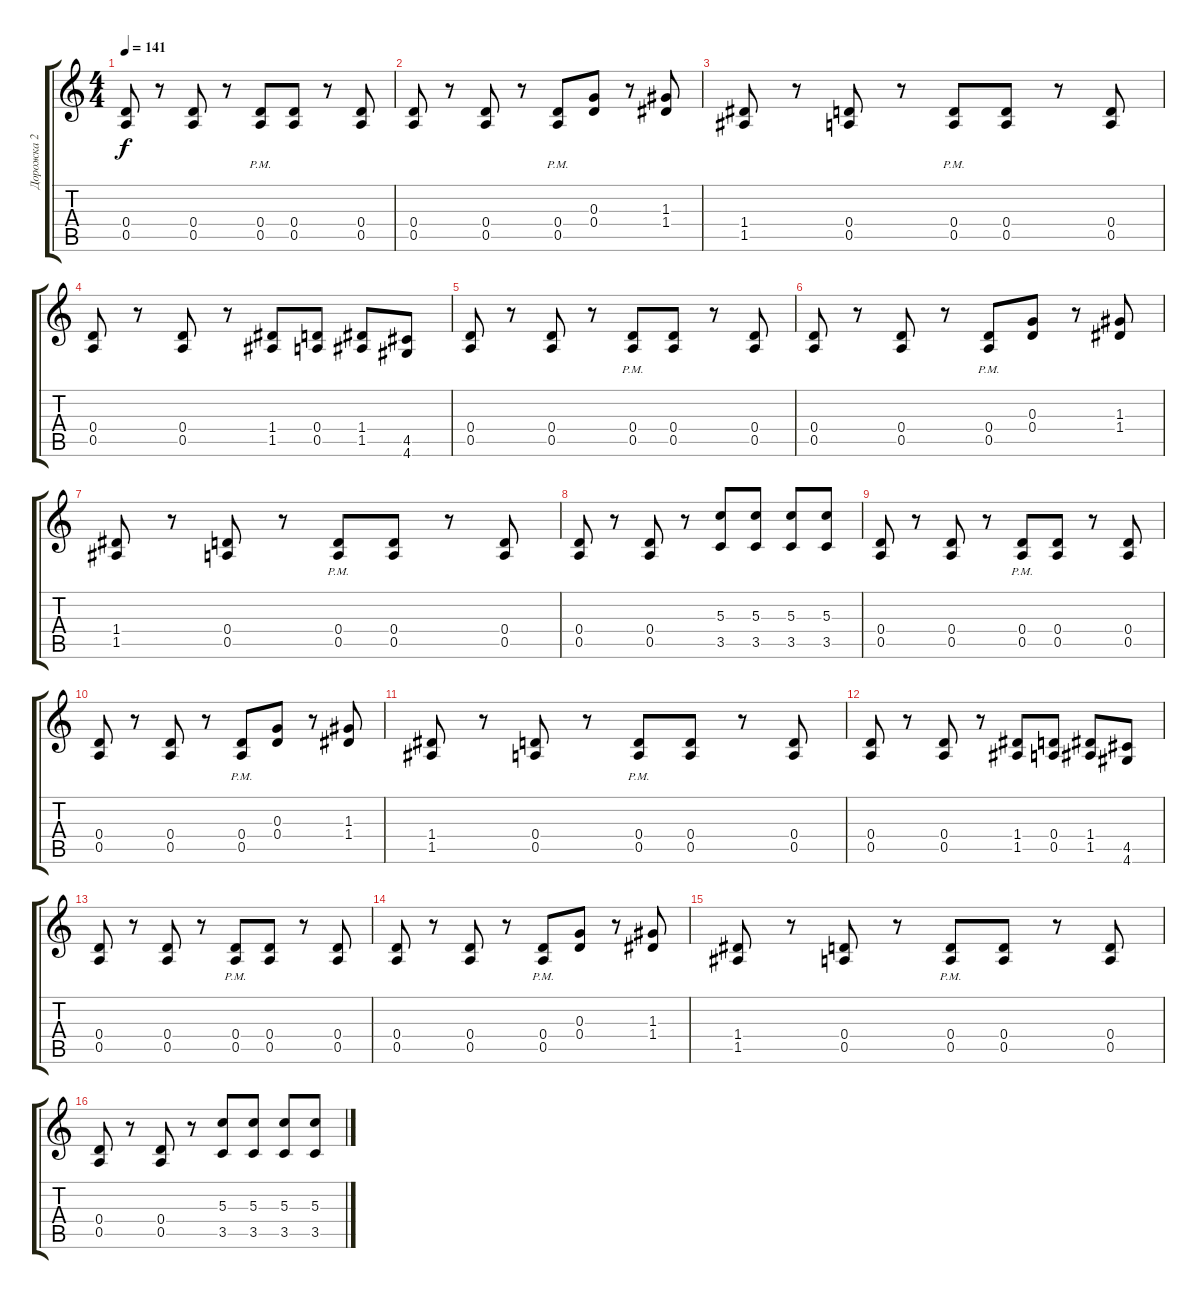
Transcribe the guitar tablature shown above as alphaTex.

\track ("Дорожка 2" "Дорожка 2") {instrument distortionguitar}
\staff {score tabs}
\tuning (E4 B3 G3 D3 A2 E2) {hide}
\ts (4 4)
\tempo 141
\clef g2
\ks c
(0.4 0.5).8{dy f} r.8 (0.4 0.5).8 r.8 (0.4 0.5{pm}).8 (0.4 0.5).8 r.8 (0.4 0.5).8 |
(0.4 0.5).8 r.8 (0.4 0.5).8 r.8 (0.4 0.5{pm}).8 (0.3 0.4).8 r.8 (1.3 1.4).8 |
(1.4 1.5).8 r.8 (0.4 0.5).8 r.8 (0.4 0.5{pm}).8 (0.4 0.5).8 r.8 (0.4 0.5).8 |
(0.4 0.5).8 r.8 (0.4 0.5).8 r.8 (1.4 1.5).8 (0.4 0.5).8 (1.4 1.5).8 (4.5 4.6).8 |
(0.4 0.5).8 r.8 (0.4 0.5).8 r.8 (0.4 0.5{pm}).8 (0.4 0.5).8 r.8 (0.4 0.5).8 |
(0.4 0.5).8 r.8 (0.4 0.5).8 r.8 (0.4 0.5{pm}).8 (0.3 0.4).8 r.8 (1.3 1.4).8 |
(1.4 1.5).8 r.8 (0.4 0.5).8 r.8 (0.4 0.5{pm}).8 (0.4 0.5).8 r.8 (0.4 0.5).8 |
(0.4 0.5).8 r.8 (0.4 0.5).8 r.8 (5.3 3.5).8 (5.3 3.5).8 (5.3 3.5).8 (5.3 3.5).8 |
(0.4 0.5).8 r.8 (0.4 0.5).8 r.8 (0.4 0.5{pm}).8 (0.4 0.5).8 r.8 (0.4 0.5).8 |
(0.4 0.5).8 r.8 (0.4 0.5).8 r.8 (0.4 0.5{pm}).8 (0.3 0.4).8 r.8 (1.3 1.4).8 |
(1.4 1.5).8 r.8 (0.4 0.5).8 r.8 (0.4 0.5{pm}).8 (0.4 0.5).8 r.8 (0.4 0.5).8 |
(0.4 0.5).8 r.8 (0.4 0.5).8 r.8 (1.4 1.5).8 (0.4 0.5).8 (1.4 1.5).8 (4.5 4.6).8 |
(0.4 0.5).8 r.8 (0.4 0.5).8 r.8 (0.4 0.5{pm}).8 (0.4 0.5).8 r.8 (0.4 0.5).8 |
(0.4 0.5).8 r.8 (0.4 0.5).8 r.8 (0.4 0.5{pm}).8 (0.3 0.4).8 r.8 (1.3 1.4).8 |
(1.4 1.5).8 r.8 (0.4 0.5).8 r.8 (0.4 0.5{pm}).8 (0.4 0.5).8 r.8 (0.4 0.5).8 |
(0.4 0.5).8 r.8 (0.4 0.5).8 r.8 (5.3 3.5).8 (5.3 3.5).8 (5.3 3.5).8 (5.3 3.5).8
